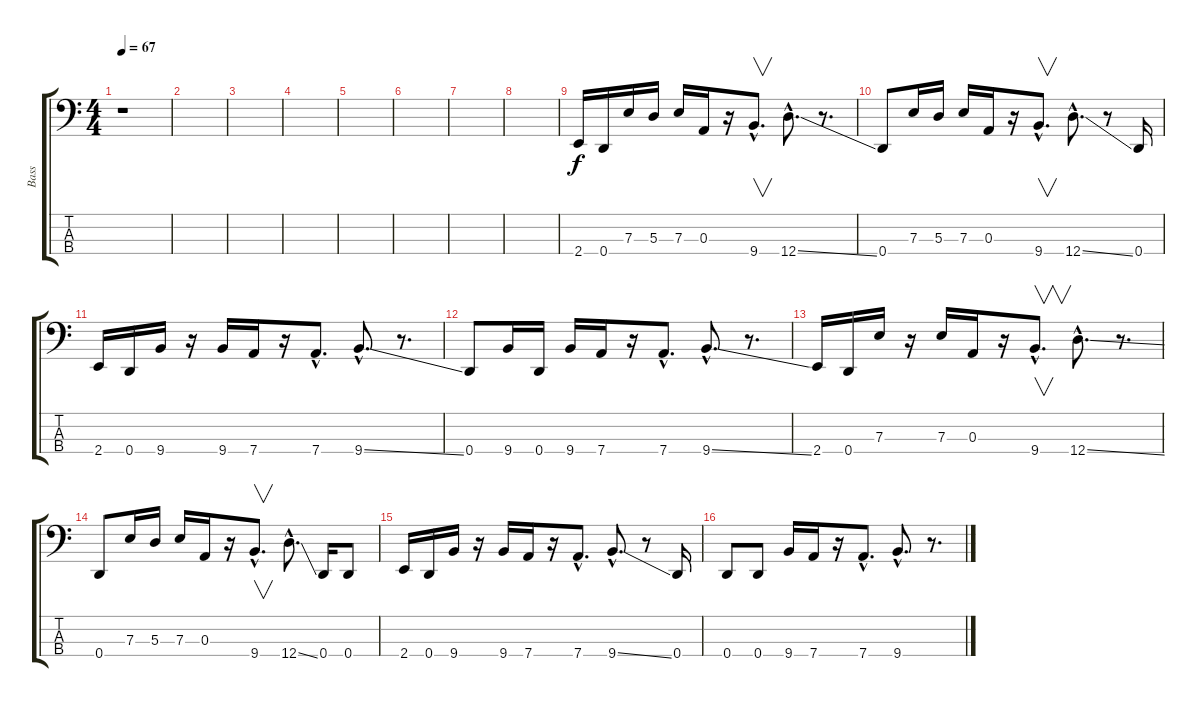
\track ("Bass" "Bass") {instrument electricbassfinger}
\staff {score tabs}
\tuning (G2 D2 A1 D1) {hide}
\ts (4 4)
\tempo 67
\clef f4
\ks c
r.1{dy f instrument electricbassfinger} |
|
|
|
|
|
|
|
2.4.16 0.4.16 7.3.16 5.3.16 7.3.16 0.3.16 r.16 9.4{hac}.8{v d} 12.4{ss hac}.8{d} r.8{d} |
0.4.8 7.3.16 5.3.16 7.3.16 0.3.16 r.16 9.4{hac}.8{v d} 12.4{ss hac}.8{d} r.8 0.4.16 |
2.4.16 0.4.16 9.4.16 r.16 9.4.16 7.4.16 r.16 7.4{hac}.8{d} 9.4{ss hac}.8{d} r.8{d} |
0.4.8 9.4.16 0.4.16 9.4.16 7.4.16 r.16 7.4{hac}.8{d} 9.4{ss hac}.8{d} r.8{d} |
2.4.16 0.4.16 7.3.16 r.16 7.3.16 0.3.16 r.16 9.4{hac}.8{v d} 12.4{ss hac}.8{d} r.8{d} |
0.4.8 7.3.16 5.3.16 7.3.16 0.3.16 r.16 9.4{hac}.8{v d} 12.4{ss hac}.8{d} 0.4.16 0.4.8 |
2.4.16 0.4.16 9.4.16 r.16 9.4.16 7.4.16 r.16 7.4{hac}.8{d} 9.4{ss hac}.8{d} r.8 0.4.16 |
0.4.8 0.4.8 9.4.16 7.4.16 r.16 7.4{hac}.8{d} 9.4{ss hac}.8{d} r.8{d}
